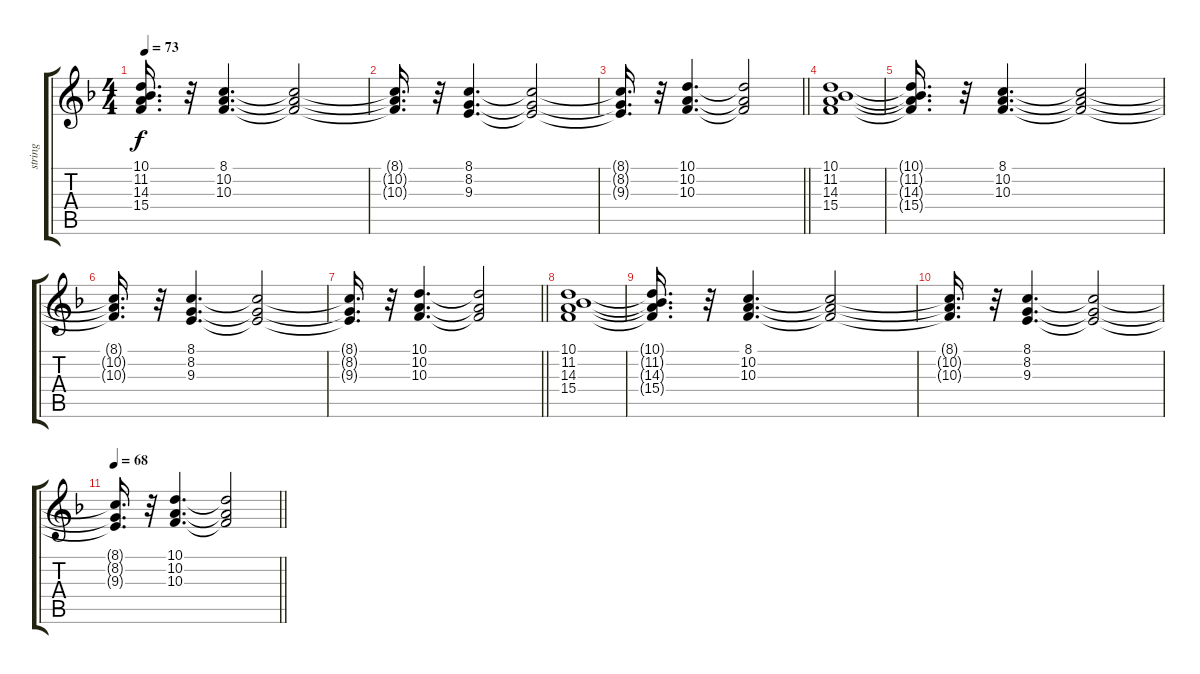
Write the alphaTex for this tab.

\track ("string" "string") {instrument pad2warm}
\staff {score tabs}
\tuning (E4 B3 G3 D3 A2 E2) {hide}
\ts (4 4)
\tempo 73
\clef g2
\ks f
(10.1{t} 11.2{t} 14.3{t} 15.4{t}).16{d dy f} r.32 (8.1 10.2 10.3).4{d} (8.1{t} 10.2{t} 10.3{t}).2 |
(8.1{t} 10.2{t} 10.3{t}).16{d} r.32 (8.1 8.2 9.3).4{d} (8.1{t} 8.2{t} 9.3{t}).2 |
\barLineRight lightlight
(8.1{t} 8.2{t} 9.3{t}).16{d} r.32 (10.1 10.2 10.3).4{d} (10.1{t} 10.2{t} 10.3{t}).2 |
(10.1 11.2 14.3 15.4).1 |
(10.1{t} 11.2{t} 14.3{t} 15.4{t}).16{d} r.32 (8.1 10.2 10.3).4{d} (8.1{t} 10.2{t} 10.3{t}).2 |
(8.1{t} 10.2{t} 10.3{t}).16{d} r.32 (8.1 8.2 9.3).4{d} (8.1{t} 8.2{t} 9.3{t}).2 |
\barLineRight lightlight
(8.1{t} 8.2{t} 9.3{t}).16{d} r.32 (10.1 10.2 10.3).4{d} (10.1{t} 10.2{t} 10.3{t}).2 |
(10.1 11.2 14.3 15.4).1 |
(10.1{t} 11.2{t} 14.3{t} 15.4{t}).16{d} r.32 (8.1 10.2 10.3).4{d} (8.1{t} 10.2{t} 10.3{t}).2 |
(8.1{t} 10.2{t} 10.3{t}).16{d} r.32 (8.1 8.2 9.3).4{d} (8.1{t} 8.2{t} 9.3{t}).2 |
\tempo 68
\barLineRight lightlight
(8.1{t} 8.2{t} 9.3{t}).16{d} r.32 (10.1 10.2 10.3).4{d} (10.1{t} 10.2{t} 10.3{t}).2
